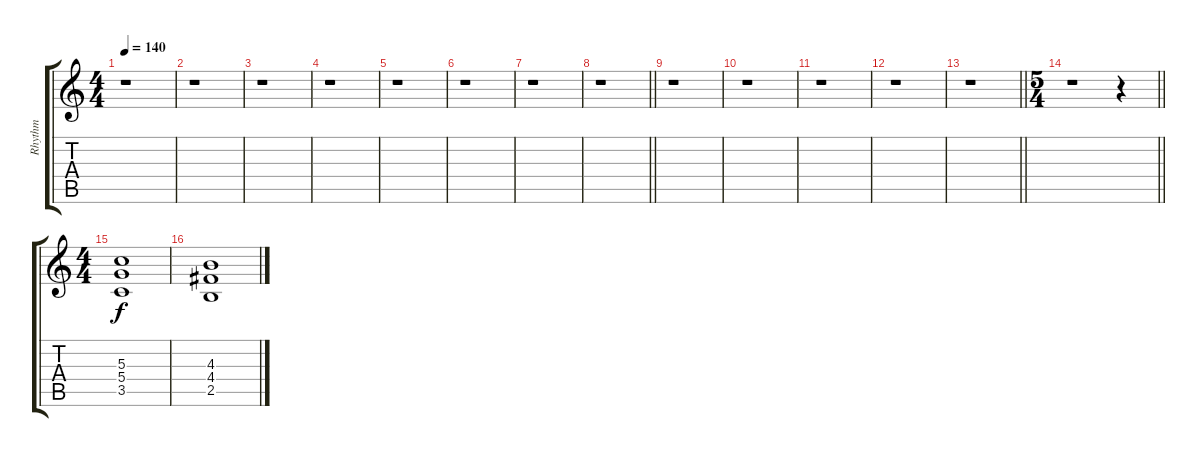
\track ("Rhythm" "Rhythm") {instrument distortionguitar}
\staff {score tabs}
\tuning (E4 B3 G3 D3 A2 E2) {hide}
\ts (4 4)
\tempo 140
\clef g2
\ks c
r.1{dy f} |
r.1 |
r.1 |
r.1 |
r.1 |
r.1 |
r.1 |
\barLineRight lightlight
r.1 |
r.1 |
r.1 |
r.1 |
r.1 |
\barLineRight lightlight
r.1 |
\ts (5 4)
\barLineRight lightlight
r.1 r.4 |
\ts (4 4)
(5.3 5.4 3.5).1 |
(4.3 4.4 2.5).1
